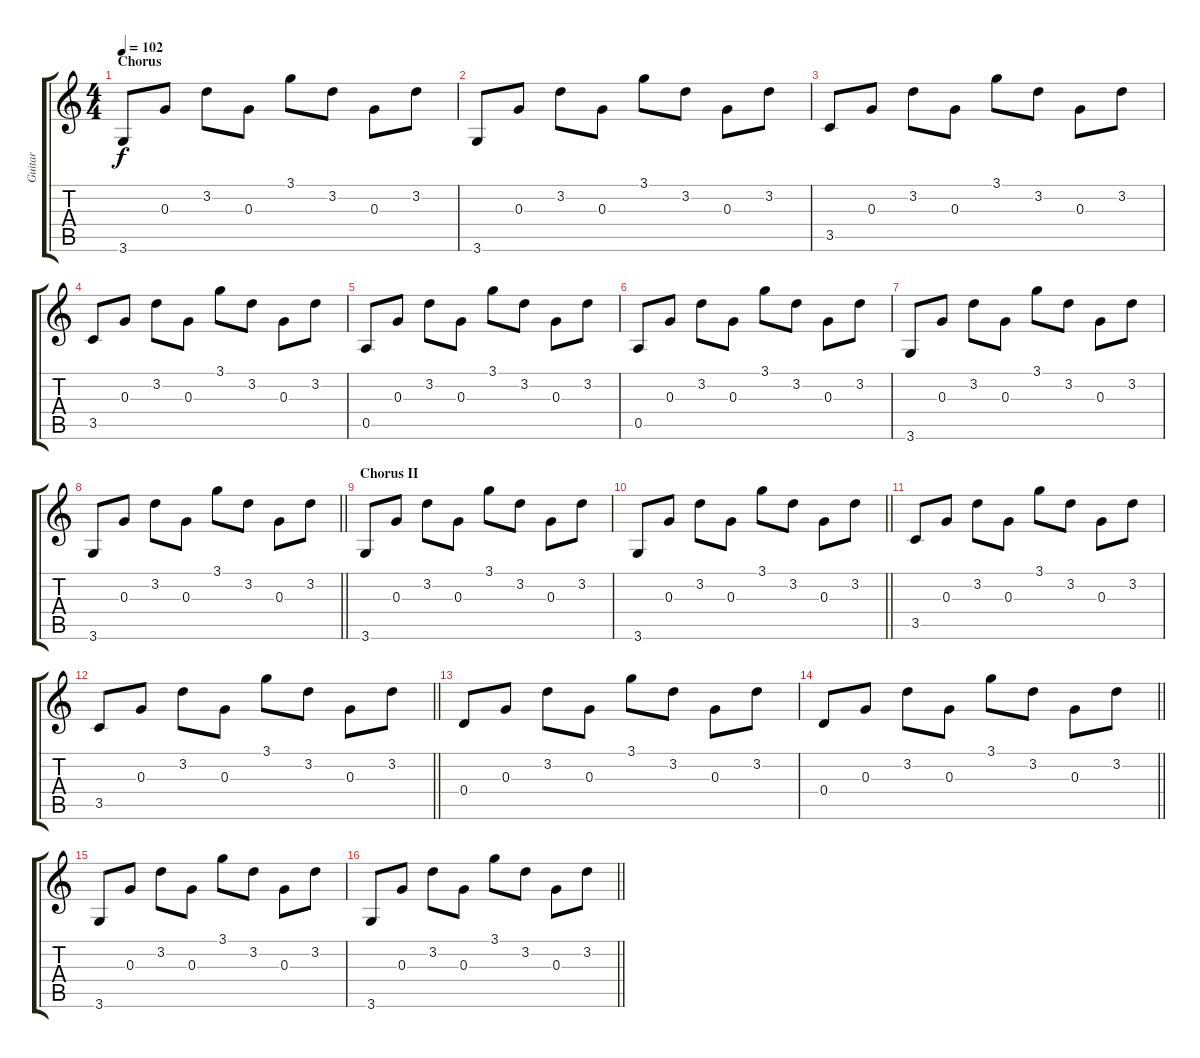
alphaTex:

\track ("Guitar" "Guitar") {instrument acousticguitarsteel}
\staff {score tabs}
\tuning (E4 B3 G3 D3 A2 E2) {hide}
\ts (4 4)
\section ("" "Chorus ")
\tempo 102
\clef g2
\ks c
3.6.8{dy f} 0.3.8 3.2.8 0.3.8 3.1.8 3.2.8 0.3.8 3.2.8 |
3.6.8 0.3.8 3.2.8 0.3.8 3.1.8 3.2.8 0.3.8 3.2.8 |
3.5.8 0.3.8 3.2.8 0.3.8 3.1.8 3.2.8 0.3.8 3.2.8 |
3.5.8 0.3.8 3.2.8 0.3.8 3.1.8 3.2.8 0.3.8 3.2.8 |
0.5.8 0.3.8 3.2.8 0.3.8 3.1.8 3.2.8 0.3.8 3.2.8 |
0.5.8 0.3.8 3.2.8 0.3.8 3.1.8 3.2.8 0.3.8 3.2.8 |
3.6.8 0.3.8 3.2.8 0.3.8 3.1.8 3.2.8 0.3.8 3.2.8 |
\barLineRight lightlight
3.6.8 0.3.8 3.2.8 0.3.8 3.1.8 3.2.8 0.3.8 3.2.8 |
\section ("" "Chorus II")
3.6.8 0.3.8 3.2.8 0.3.8 3.1.8 3.2.8 0.3.8 3.2.8 |
\barLineRight lightlight
3.6.8 0.3.8 3.2.8 0.3.8 3.1.8 3.2.8 0.3.8 3.2.8 |
3.5.8 0.3.8 3.2.8 0.3.8 3.1.8 3.2.8 0.3.8 3.2.8 |
\barLineRight lightlight
3.5.8 0.3.8 3.2.8 0.3.8 3.1.8 3.2.8 0.3.8 3.2.8 |
0.4.8 0.3.8 3.2.8 0.3.8 3.1.8 3.2.8 0.3.8 3.2.8 |
\barLineRight lightlight
0.4.8 0.3.8 3.2.8 0.3.8 3.1.8 3.2.8 0.3.8 3.2.8 |
3.6.8 0.3.8 3.2.8 0.3.8 3.1.8 3.2.8 0.3.8 3.2.8 |
\barLineRight lightlight
3.6.8 0.3.8 3.2.8 0.3.8 3.1.8 3.2.8 0.3.8 3.2.8
